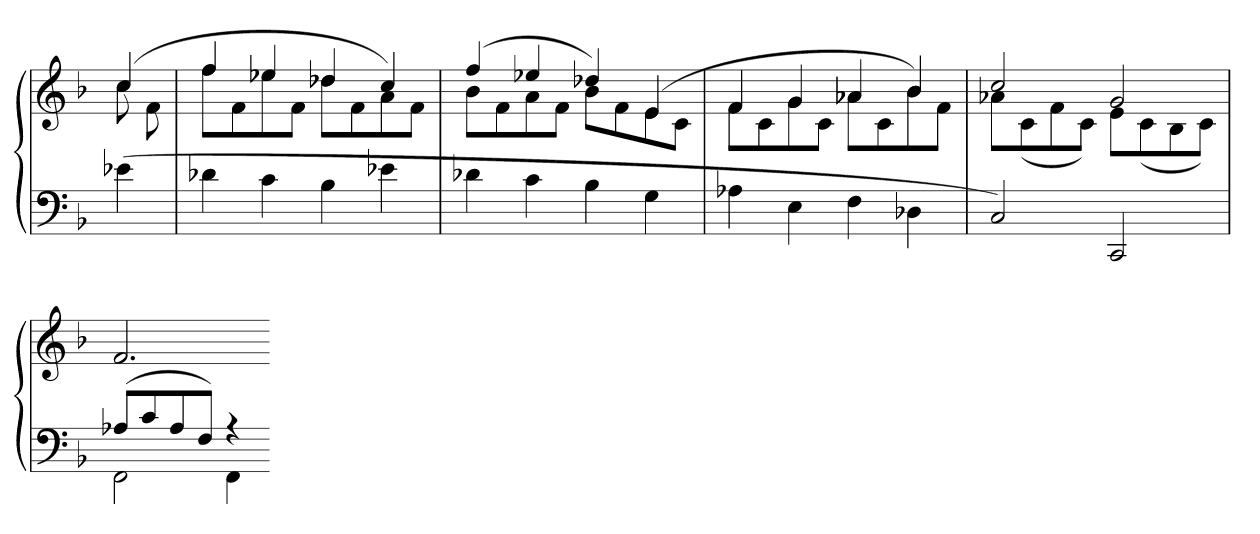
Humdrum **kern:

**kern	**kern
*part1	*part1
*staff2	*staff1
*clefF4	*clefG2
*k[b-]	*k[b-]
*F:	*F:
=	=
*	*^
(4e-X	(4cc	8cc
.	.	8f
=	=	=
4d-X	4ff	8ffL
.	.	8f
4c	4ee-X	8ee-X
.	.	8fJ
4B-	4dd-X	8dd-XL
.	.	8f
4e-X	4cc)	8a
.	.	8fJ
=	=	=
4d-X	(4ff	8b-L
.	.	8f
4c	4ee-X	8a
.	.	8fJ
4B-	4dd-X)	8b-L
.	.	8f
4G	(4e	8e
.	.	8cJ
=	=	=
4A-X	4f	8fL
.	.	8c
4E	4g	8g
.	.	8cJ
4F	4a-X	8a-XL
.	.	8c
4D-X	4b-)	8b-
.	.	8fJ
=	=	=
2C)	2cc	8a-XL
.	.	(8c
.	.	8f
.	.	8cJ)
2CC	2g	8eL
.	.	(8c
.	.	8B-
.	.	8cJ)
*	*v	*v
=	=
*^	*
(8A-XL	2FF	2.f
8c	.	.
8A-	.	.
8FJ)	.	.
4r	4FF	.
*v	*v	*
=-	=-
*-	*-
